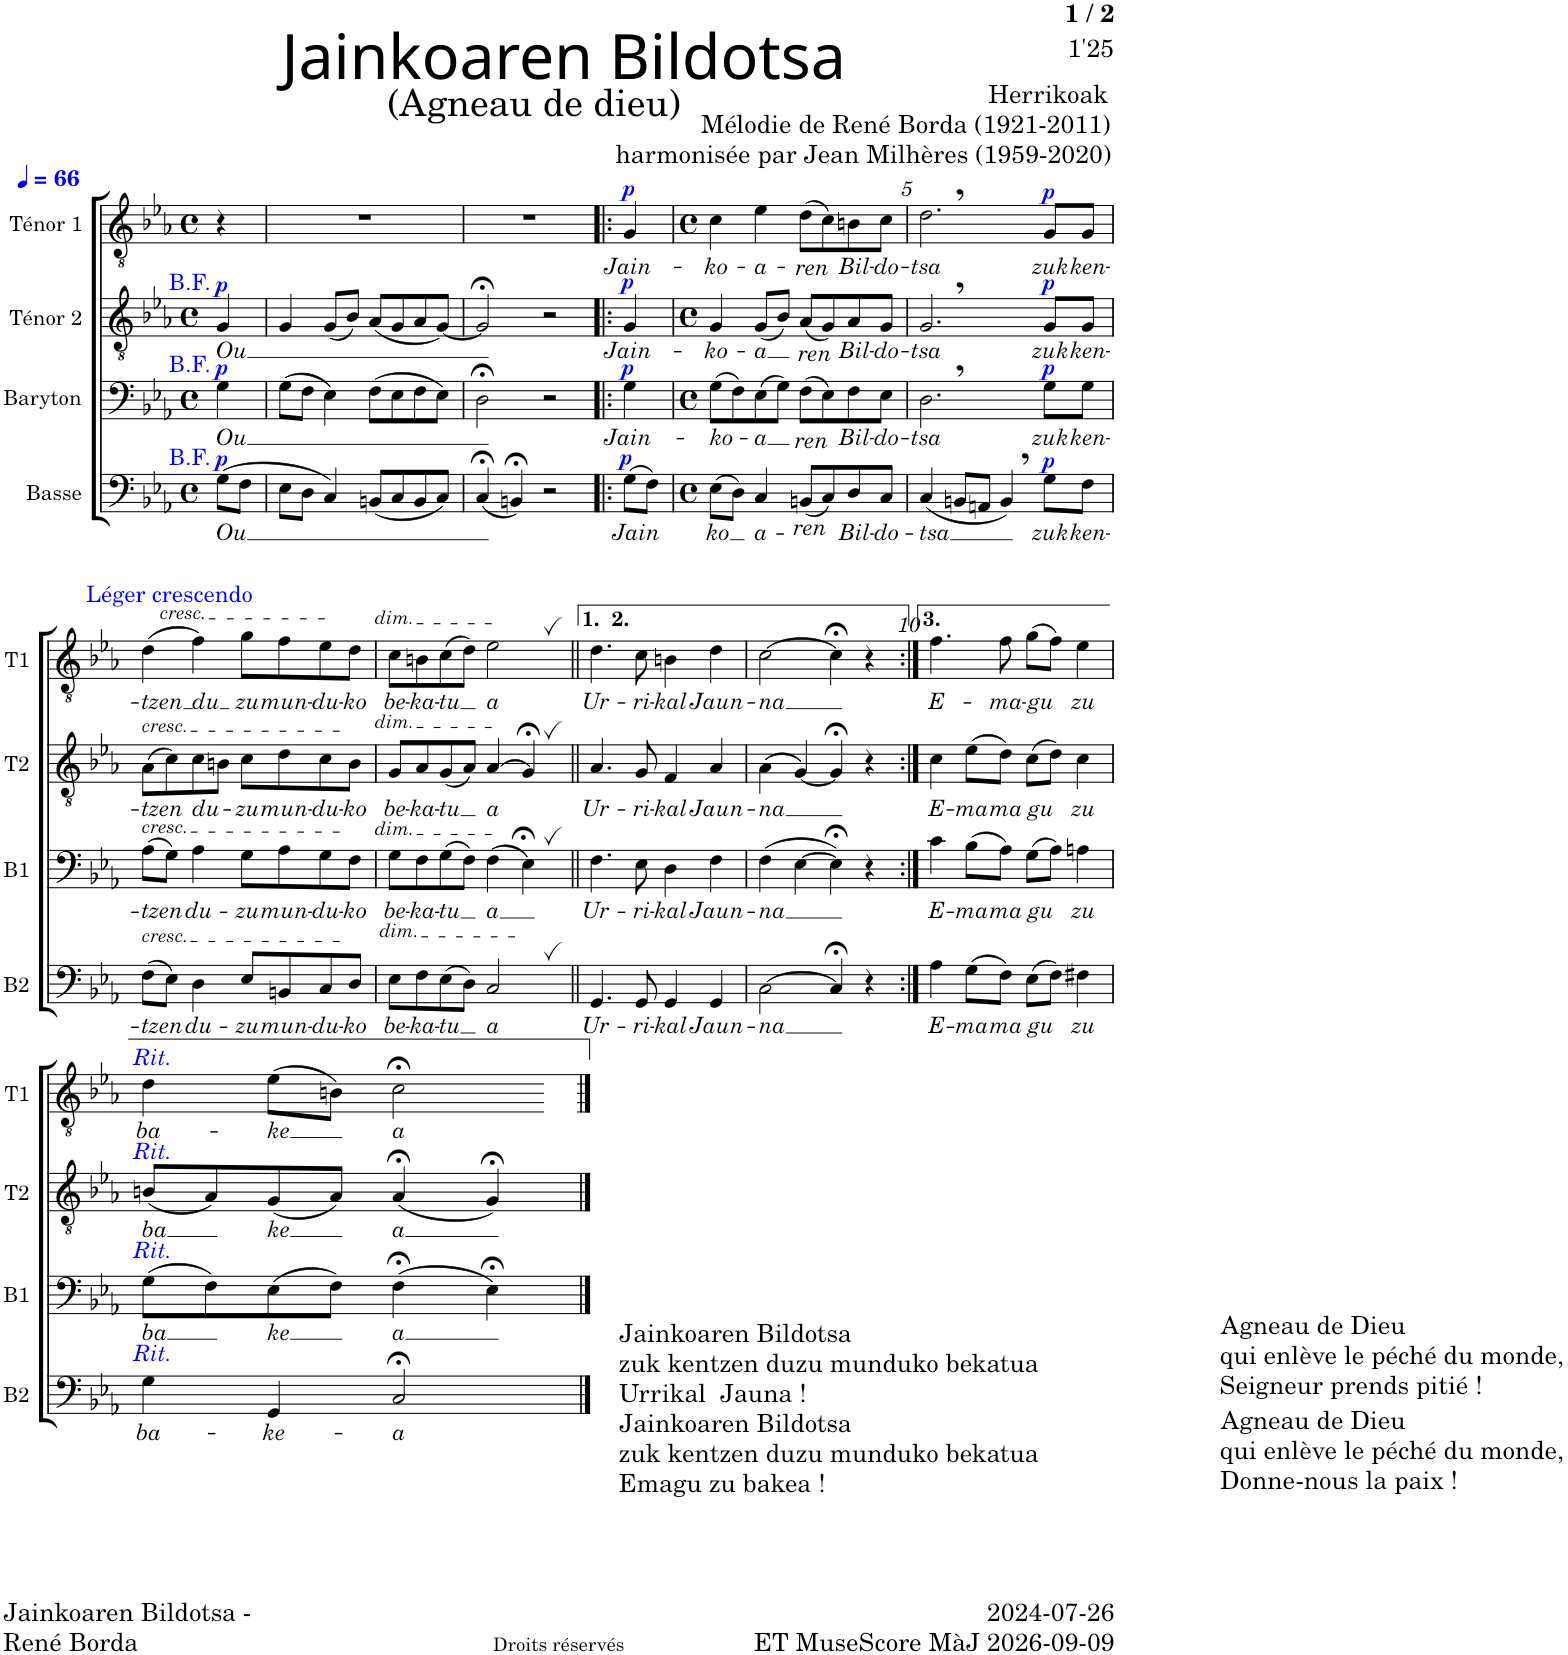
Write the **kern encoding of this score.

**kern	**text	**dynam	**kern	**text	**dynam	**kern	**text	**dynam	**kern	**text	**dynam
*part4	*part4	*part4	*part3	*part3	*part3	*part2	*part2	*part2	*part1	*part1	*part1
*staff4	*staff4	*staff4	*staff3	*staff3	*staff3	*staff2	*staff2	*staff2	*staff1	*staff1	*staff1
*I"Basse	*	*	*I"Baryton	*	*	*I"Ténor 2	*	*	*I"Ténor 1	*	*
*I'B2	*	*	*I'B1	*	*	*I'T2	*	*	*I'T1	*	*
*clefF4	*	*	*clefF4	*	*	*clefGv2	*	*	*clefGv2	*	*
*k[b-e-a-]	*	*	*k[b-e-a-]	*	*	*k[b-e-a-]	*	*	*k[b-e-a-]	*	*
*M4/4	*	*	*M4/4	*	*	*M4/4	*	*	*M4/4	*	*
*met(c)	*	*	*met(c)	*	*	*met(c)	*	*	*met(c)	*	*
*MM66	*	*	*MM66	*	*	*MM66	*	*	*MM66	*	*
=	=	=	=	=	=	=	=	=	=	=	=
!	!	!	!	!	!	!LO:TX:a:color=#0000FF:t=B.F.	!	!	!	!	!
!	!	!	!LO:TX:a:color=#0000FF:t=B.F.	!	!	!	!	!	!	!	!
!LO:TX:a:color=#0000FF:t=B.F.	!	!	!	!	!	!	!	!	!	!	!
!	!LO:LY:b	!LO:DY:a	!	!LO:LY:b	!LO:DY:a	!	!LO:LY:b	!LO:DY:a	!	!	!
(8G\L	Ou	p	4G\	Ou	p	4G/	Ou	p	4r	.	.
8F\J	.	.	.	.	.	.	.	.	.	.	.
=1	=1	=1	=1	=1	=1	=1	=1	=1	=1	=1	=1
8E-\L	.	.	(8G\L	.	.	4G/	.	.	1r	.	.
8D\J	.	.	8F\J	.	.	.	.	.	.	.	.
4C/)	.	.	4E-\)	.	.	(8G/L	.	.	.	.	.
.	.	.	.	.	.	8B-/J)	.	.	.	.	.
(8BBn/L	.	.	(8F\L	.	.	(8A-/L	.	.	.	.	.
8C/	.	.	8E-\	.	.	8G/	.	.	.	.	.
8BB/	.	.	8F\	.	.	8A-/	.	.	.	.	.
8C/J)	.	.	8E-\J)	.	.	[8G/J)	.	.	.	.	.
=2	=2	=2	=2	=2	=2	=2	=2	=2	=2	=2	=2
(4C;</	.	.	2D;<\	.	.	2G;</]	.	.	1r	.	.
4BBn;</)	.	.	.	.	.	.	.	.	.	.	.
2r	.	.	2r	.	.	2r	.	.	.	.	.
=3!|:	=3!|:	=3!|:	=3!|:	=3!|:	=3!|:	=3!|:	=3!|:	=3!|:	=3!|:	=3!|:	=3!|:
*M1/4	*	*	*M1/4	*	*	*M1/4	*	*	*M1/4	*	*
!	!LO:LY:b	!LO:DY:a	!	!LO:LY:b	!LO:DY:a	!	!LO:LY:b	!LO:DY:a	!	!LO:LY:b	!LO:DY:a
(8G\L	-Jain	p	4G\	Jain-	p	4G/	Jain-	p	4G/	Jain-	p
8F\J)	.	.	.	.	.	.	.	.	.	.	.
=4	=4	=4	=4	=4	=4	=4	=4	=4	=4	=4	=4
*M4/4	*	*	*M4/4	*	*	*M4/4	*	*	*M4/4	*	*
*met(c)	*	*	*met(c)	*	*	*met(c)	*	*	*met(c)	*	*
!	!LO:LY:b	!	!	!LO:LY:b	!	!	!LO:LY:b	!	!	!LO:LY:b	!
(8E-\L	ko	.	(8G\L	-ko-	.	4G/	-ko-	.	4c\	-ko-	.
8D\J)	.	.	8F\)	.	.	.	.	.	.	.	.
!	!LO:LY:b	!	!	!LO:LY:b	!	!	!LO:LY:b	!	!	!LO:LY:b	!
4C/	a-	.	(8E-\	a	.	(8G/L	-a	.	4e-\	-a-	.
.	.	.	8G\J)	.	.	8B-/J)	.	.	.	.	.
!	!LO:LY:b	!	!	!LO:LY:b	!	!	!LO:LY:b	!	!	!LO:LY:b	!
(8BBn/L	-ren	.	(8F\L	ren	.	(8A-/L	ren	.	(8d\L	-ren	.
8C/)	.	.	8E-\)	.	.	8G/)	.	.	8c\)	.	.
!	!LO:LY:b	!	!	!LO:LY:b	!	!	!LO:LY:b	!	!	!LO:LY:b	!
8D/	Bil-	.	8F\	Bil-	.	8A-/	Bil-	.	8Bn\	Bil-	.
!	!LO:LY:b	!	!	!LO:LY:b	!	!	!LO:LY:b	!	!	!LO:LY:b	!
8C/J	-do-	.	8E-\J	-do-	.	8G/J	-do-	.	8c\J	-do-	.
=5	=5	=5	=5	=5	=5	=5	=5	=5	=5	=5	=5
!	!LO:LY:b	!	!	!LO:LY:b	!	!	!LO:LY:b	!	!	!LO:LY:b	!
(4C/	-tsa	.	2.D,\	-tsa	.	2.G,/	-tsa	.	2.d,\	-tsa	.
8BBn/L	.	.	.	.	.	.	.	.	.	.	.
8AAn/J	.	.	.	.	.	.	.	.	.	.	.
4BB,/)	.	.	.	.	.	.	.	.	.	.	.
!	!LO:LY:b	!LO:DY:a	!	!LO:LY:b	!LO:DY:a	!	!LO:LY:b	!LO:DY:a	!	!LO:LY:b	!LO:DY:a
8G\L	zuk	p	8G\L	zuk	p	8G/L	zuk	p	8G/L	zuk	p
!	!LO:LY:b	!	!	!LO:LY:b	!	!	!LO:LY:b	!	!	!LO:LY:b	!
8F\J	ken-	.	8G\J	ken-	.	8G/J	ken-	.	8G/J	ken-	.
!!LO:LB:g=z
=6	=6	=6	=6	=6	=6	=6	=6	=6	=6	=6	=6
!	!	!	!	!	!	!	!	!	!LO:TX:a:color=#0000FF:t=Léger crescendo	!	!
!	!	!	!	!	!	!	!	!	!LO:TX:a:i:t=cresc.	!	!
!	!	!	!	!	!	!LO:TX:a:i:t=cresc.	!	!	!	!	!
!	!	!	!LO:TX:a:i:t=cresc.	!	!	!	!	!	!	!	!
!LO:TX:a:i:t=cresc.	!	!	!	!	!	!	!	!	!	!	!
!	!LO:LY:b	!	!	!LO:LY:b	!	!	!LO:LY:b	!	!	!LO:LY:b	!
(8F\L	-tzen	.	(8A-\L	-tzen	.	(8A-\L	-tzen	.	(4d\	-tzen	.
8E-\J)	.	.	8G\J)	.	.	8c\)	.	.	.	.	.
!	!LO:LY:b	!	!	!LO:LY:b	!	!	!LO:LY:b	!	!	!LO:LY:b	!
4D\	du-	.	4A-\	du-	.	8c\	du-	.	4f\)	-du	.
.	.	.	.	.	.	8Bn\J	.	.	.	.	.
!	!LO:LY:b	!	!	!LO:LY:b	!	!	!LO:LY:b	!	!	!LO:LY:b	!
8E-/L	-zu	.	8G\L	-zu	.	8c\L	-zu	.	8g\L	zu	.
!	!LO:LY:b	!	!	!LO:LY:b	!	!	!LO:LY:b	!	!	!LO:LY:b	!
8BBn/	mun-	.	8A-\	mun-	.	8d\	mun-	.	8f\	mun-	.
!	!LO:LY:b	!	!	!LO:LY:b	!	!	!LO:LY:b	!	!	!LO:LY:b	!
8C/	-du-	.	8G\	-du-	.	8c\	-du-	.	8e-\	-du-	.
!	!LO:LY:b	!	!	!LO:LY:b	!	!	!LO:LY:b	!	!	!LO:LY:b	!
8D/J	-ko	.	8F\J	-ko	.	8B\J	-ko	.	8d\J	-ko	.
=7	=7	=7	=7	=7	=7	=7	=7	=7	=7	=7	=7
!	!	!	!	!	!	!	!	!	!LO:TX:a:i:t=dim.	!	!
!	!	!	!	!	!	!LO:TX:a:i:t=dim.	!	!	!	!	!
!	!	!	!LO:TX:a:i:t=dim.	!	!	!	!	!	!	!	!
!LO:TX:a:i:t=dim.	!	!	!	!	!	!	!	!	!	!	!
!	!LO:LY:b	!	!	!LO:LY:b	!	!	!LO:LY:b	!	!	!LO:LY:b	!
8E-\L	be-	.	8G\L	be-	.	8G/L	be-	.	8c\L	be-	.
!	!LO:LY:b	!	!	!LO:LY:b	!	!	!LO:LY:b	!	!	!LO:LY:b	!
8F\	-ka-	.	8F\	-ka-	.	8A-/	-ka-	.	8Bn\	-ka-	.
!	!LO:LY:b	!	!	!LO:LY:b	!	!	!LO:LY:b	!	!	!LO:LY:b	!
(8E-\	-tu	.	(8G\	-tu	.	(8G/	-tu	.	(8c\	-tu	.
8D\J)	.	.	8F\J)	.	.	8A-/J)	.	.	8d\J)	.	.
!	!LO:LY:b	!	!	!LO:LY:b	!	!	!LO:LY:b	!	!	!LO:LY:b	!
2C,/	a	.	(>4F\	a	.	(>4A-/	a	.	2e-,\	a	.
.	.	.	4E-;<,\)	.	.	4G;<,/)	.	.	.	.	.
=8||	=8||	=8||	=8||	=8||	=8||	=8||	=8||	=8||	=8||	=8||	=8||
!	!LO:LY:b	!	!	!LO:LY:b	!	!	!LO:LY:b	!	!	!LO:LY:b	!
4.GG/	Ur-	.	4.F\	Ur-	.	4.A-/	Ur-	.	4.d\	Ur-	.
!	!LO:LY:b	!	!	!LO:LY:b	!	!	!LO:LY:b	!	!	!LO:LY:b	!
8GG/	-ri-	.	8E-\	-ri-	.	8G/	-ri-	.	8c\	-ri-	.
!	!LO:LY:b	!	!	!LO:LY:b	!	!	!LO:LY:b	!	!	!LO:LY:b	!
4GG/	-kal	.	4D\	-kal	.	4F/	-kal	.	4Bn\	-kal	.
!	!LO:LY:b	!	!	!LO:LY:b	!	!	!LO:LY:b	!	!	!LO:LY:b	!
4GG/	Jaun-	.	4F\	Jaun-	.	4A-/	Jaun-	.	4d\	Jaun-	.
=9	=9	=9	=9	=9	=9	=9	=9	=9	=9	=9	=9
!	!LO:LY:b	!	!	!LO:LY:b	!	!	!LO:LY:b	!	!	!LO:LY:b	!
[2C\	-na	.	(4F\	-na	.	(4A-\	-na	.	[2c\	-na	.
.	.	.	[4E-\	.	.	[4G/)	.	.	.	.	.
4C;</]	.	.	4E-;<\])	.	.	4G;</]	.	.	4c;<\]	.	.
4r	.	.	4r	.	.	4r	.	.	4r	.	.
=10:|!	=10:|!	=10:|!	=10:|!	=10:|!	=10:|!	=10:|!	=10:|!	=10:|!	=10:|!	=10:|!	=10:|!
!	!LO:LY:b	!	!	!LO:LY:b	!	!	!LO:LY:b	!	!	!LO:LY:b	!
4A-\	E-	.	4c\	E-	.	4c\	E-	.	4.f\	E-	.
!	!LO:LY:b	!	!	!LO:LY:b	!	!	!LO:LY:b	!	!	!	!
(8G\L	-ma	.	(8B-\L	-ma	.	(8e-\L	-ma	.	.	.	.
!	!LO:LY:b	!	!	!LO:LY:b	!	!	!LO:LY:b	!	!	!LO:LY:b	!
8F\J)	-ma	.	8A-\J)	-ma	.	8d\J)	-ma	.	8f\	-ma-	.
!	!LO:LY:b	!	!	!LO:LY:b	!	!	!LO:LY:b	!	!	!LO:LY:b	!
(8E-\L	gu	.	(8G\L	gu	.	(8c\L	gu	.	(8g\L	-gu	.
8F\J)	.	.	8A-\J)	.	.	8d\J)	.	.	8f\J)	.	.
!	!LO:LY:b	!	!	!LO:LY:b	!	!	!LO:LY:b	!	!	!LO:LY:b	!
4F#X\	zu	.	4An\	zu	.	4c\	zu	.	4e-\	zu	.
!!LO:LB:g=z
=11	=11	=11	=11	=11	=11	=11	=11	=11	=11	=11	=11
!	!	!	!	!	!	!	!	!	!LO:TX:a:i:color=#0000FF:t=Rit.	!	!
!	!	!	!	!	!	!LO:TX:a:i:color=#0000FF:t=Rit.	!	!	!	!	!
!	!	!	!LO:TX:a:i:color=#0000FF:t=Rit.	!	!	!	!	!	!	!	!
!LO:TX:a:i:color=#0000FF:t=Rit.	!	!	!	!	!	!	!	!	!	!	!
!	!LO:LY:b	!	!	!LO:LY:b	!	!	!LO:LY:b	!	!	!LO:LY:b	!
4G\	-ba-	.	(8G\L	-ba	.	(8Bn/L	-ba	.	4d\	ba-	.
.	.	.	8F\)	.	.	8A-/)	.	.	.	.	.
!	!LO:LY:b	!	!	!LO:LY:b	!	!	!LO:LY:b	!	!	!LO:LY:b	!
4GG/	-ke-	.	(8E-\	ke	.	(8G/	ke	.	(8e-\L	-ke	.
.	.	.	8F\J)	.	.	8A-/J)	.	.	8Bn\J)	.	.
!	!LO:LY:b	!	!	!LO:LY:b	!	!	!LO:LY:b	!	!	!LO:LY:b	!
2C;</	-a	.	(4F;<\	a	.	(4A-;</	a	.	2c;<\	a	.
.	.	.	4E-;<\)	.	.	4G;</)	.	.	.	.	.
==	==	==	==	==	==	==	==	==	==	==	==
*-	*-	*-	*-	*-	*-	*-	*-	*-	*-	*-	*-
